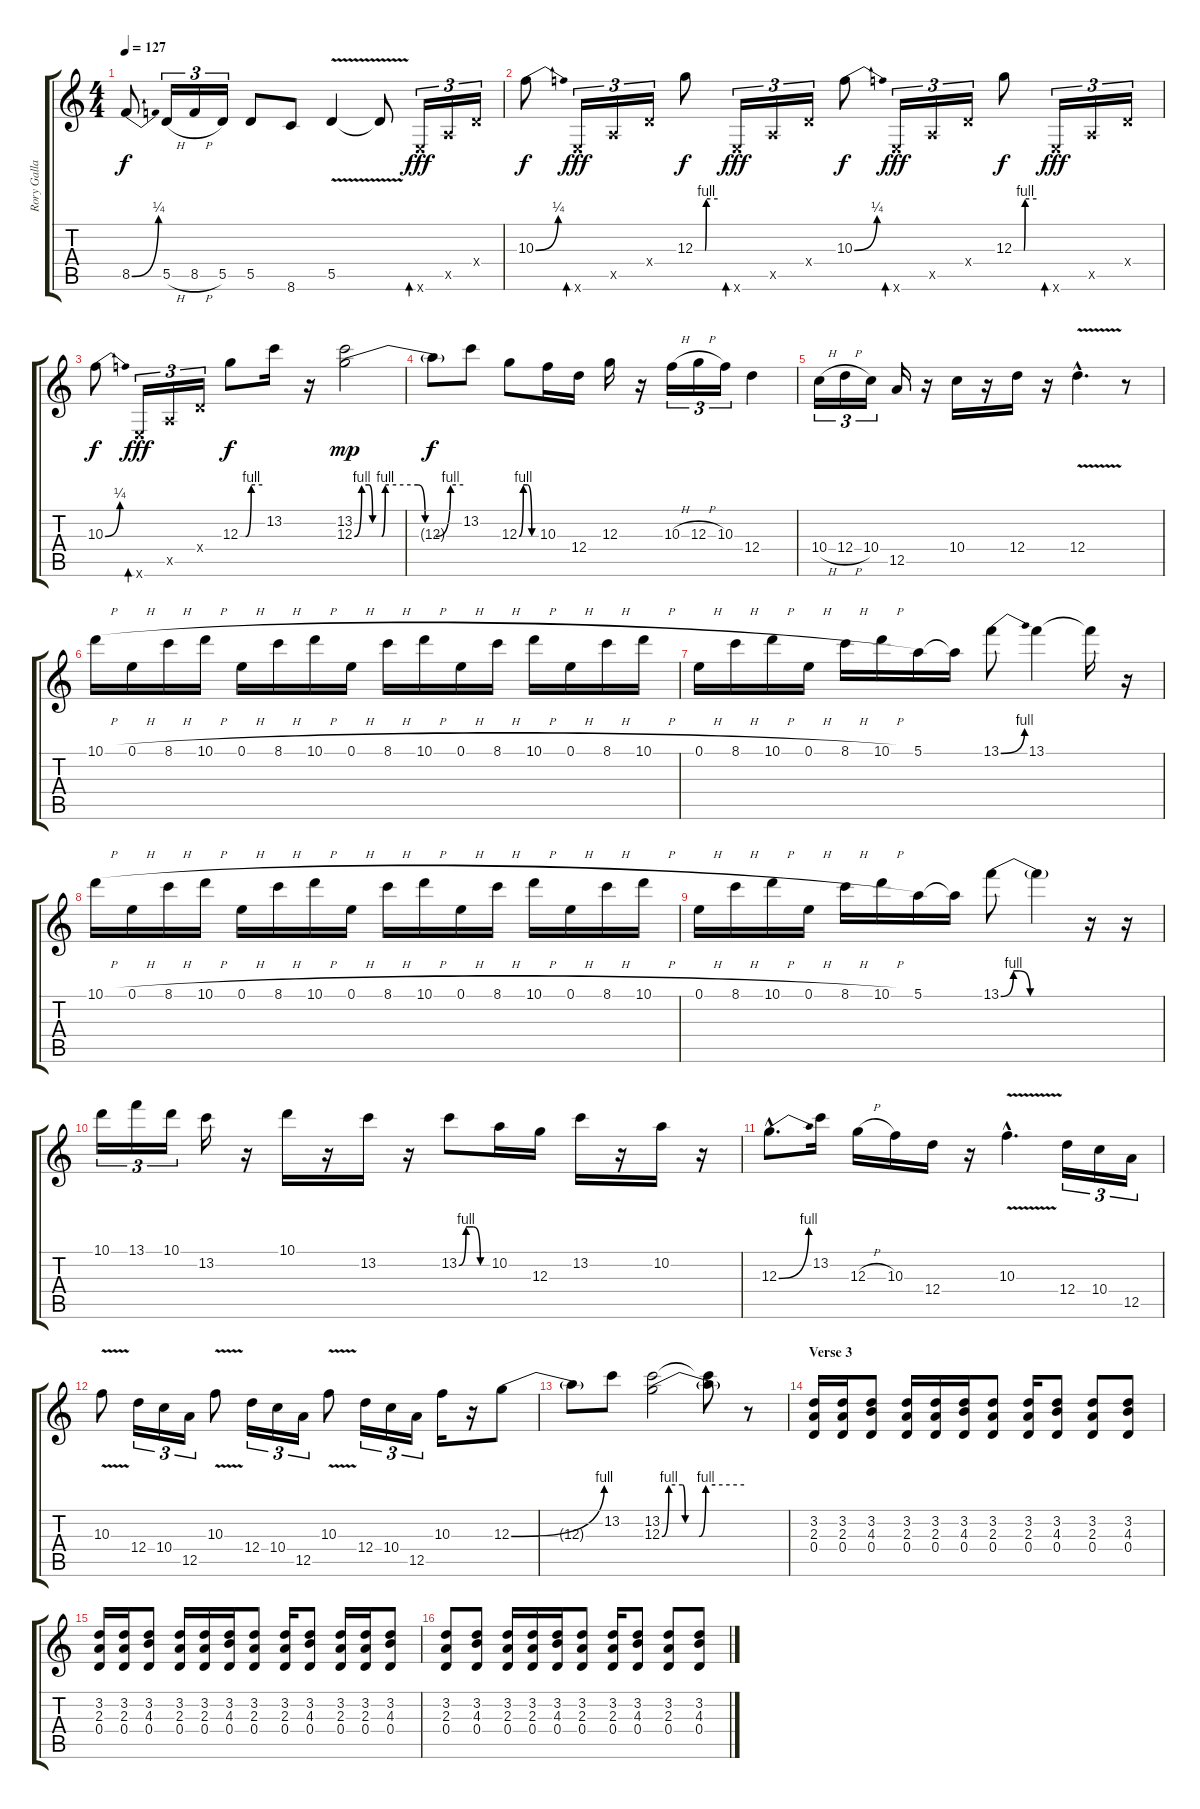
\track ("Rory Gallagher" "Rory Galla") {instrument distortionguitar}
\staff {score tabs}
\tuning (E4 B3 G3 D3 A2 E2) {hide}
\ts (4 4)
\tempo 127
\clef g2
\ks c
8.5{be (bend 0 0 60 1)}.8{dy f} 5.5{h}.16{tu (3 2)} 8.5{h}.16{tu (3 2)} 5.5.16{tu (3 2)} 5.5.8 8.6.8 5.5{v}.4 5.5{t}.8 0.6{x}.16{tu (3 2) bd 60 dy fff} 0.5{x}.16{tu (3 2)} 0.4{x}.16{tu (3 2)} |
10.3{be (bend 0 0 60 1)}.8{dy f} 0.6{x}.16{tu (3 2) bd 60 dy fff} 0.5{x}.16{tu (3 2)} 0.4{x}.16{tu (3 2)} 12.3{be (custom 0 0 27 0 30 4 60 4)}.8{dy f} 0.6{x}.16{tu (3 2) bd 60 dy fff} 0.5{x}.16{tu (3 2)} 0.4{x}.16{tu (3 2)} 10.3{be (bend 0 0 60 1)}.8{dy f} 0.6{x}.16{tu (3 2) bd 60 dy fff} 0.5{x}.16{tu (3 2)} 0.4{x}.16{tu (3 2)} 12.3{be (custom 0 0 27 0 30 4 60 4)}.8{dy f} 0.6{x}.16{tu (3 2) bd 60 dy fff} 0.5{x}.16{tu (3 2)} 0.4{x}.16{tu (3 2)} |
10.3{be (bend 0 0 60 1)}.8{dy f} 0.6{x}.16{tu (3 2) bd 60 dy fff} 0.5{x}.16{tu (3 2)} 0.4{x}.16{tu (3 2)} 12.3{be (custom 0 0 15 0 30 4 60 4)}.8{dy f} 13.2.16 r.16 (13.2 12.3{be (custom 0 0 4 4 8 4 10 0 15 0 17 4 31 4 35 4 39 0 45 0 53 4 60 4)}).2{dy mp} |
12.3{t}.8{dy f} 13.2.8 12.3{be (custom 0 0 15 4 30 4 45 0 60 0)}.8 10.3.16 12.4.16 12.3.16 r.16 10.3{h}.16{tu (3 2)} 12.3{h}.16{tu (3 2)} 10.3.16{tu (3 2)} 12.4.4 |
10.4{h}.16{tu (3 2)} 12.4{h}.16{tu (3 2)} 10.4.16{tu (3 2)} 12.5.16 r.16 10.4.16 r.16 12.4.16 r.16 12.4{v hac}.4{d} r.8 |
10.1{h}.16 0.1{h}.16 8.1{h}.16 10.1{h}.16 0.1{h}.16 8.1{h}.16 10.1{h}.16 0.1{h}.16 8.1{h}.16 10.1{h}.16 0.1{h}.16 8.1{h}.16 10.1{h}.16 0.1{h}.16 8.1{h}.16 10.1{h}.16 |
0.1{h}.16 8.1{h}.16 10.1{h}.16 0.1{h}.16 8.1{h}.16 10.1{h}.16 5.1.16 5.1{t}.16 13.1{be (bend 0 0 60 4)}.8 13.1.4 13.1{t}.16 r.16 |
10.1{h}.16 0.1{h}.16 8.1{h}.16 10.1{h}.16 0.1{h}.16 8.1{h}.16 10.1{h}.16 0.1{h}.16 8.1{h}.16 10.1{h}.16 0.1{h}.16 8.1{h}.16 10.1{h}.16 0.1{h}.16 8.1{h}.16 10.1{h}.16 |
0.1{h}.16 8.1{h}.16 10.1{h}.16 0.1{h}.16 8.1{h}.16 10.1{h}.16 5.1.16 5.1{t}.16 13.1{be (custom 0 0 9 4 13 4 21 0 60 0)}.8 13.1{t}.4 r.16 r.16 |
10.1.16{tu (3 2)} 13.1.16{tu (3 2)} 10.1.16{tu (3 2)} 13.2.16 r.16 10.1.16 r.16 13.2.16 r.16 13.2{be (custom 0 0 15 4 30 4 45 0 60 0)}.8 10.2.16 12.3.16 13.2.16 r.16 10.2.16 r.16 |
12.3{be (bend 0 0 60 4) hac}.8{d} 13.2.16 12.3{h}.16 10.3.16 12.4.16 r.16 10.3{v hac}.4{d} 12.4.16{tu (3 2)} 10.4.16{tu (3 2)} 12.5.16{tu (3 2)} |
10.3{v}.8 12.4.16{tu (3 2)} 10.4.16{tu (3 2)} 12.5.16{tu (3 2)} 10.3{v}.8 12.4.16{tu (3 2)} 10.4.16{tu (3 2)} 12.5.16{tu (3 2)} 10.3{v}.8 12.4.16{tu (3 2)} 10.4.16{tu (3 2)} 12.5.16{tu (3 2)} 10.3.16 r.16 12.3{be (bend 0 0 60 4)}.8 |
12.3{t}.8 13.2.8 (13.2 12.3{be (custom 0 0 5 4 15 4 17 0 27 0 32 4 39 4 60 4)}).2 (13.2{t} 12.3{t}).8 r.8 |
\section ("" "Verse 3")
(3.2 2.3 0.4).16{volume 10} (3.2 2.3 0.4).16 (3.2 4.3 0.4).8 (3.2 2.3 0.4).16 (3.2 2.3 0.4).16 (3.2 4.3 0.4).16 (3.2 2.3 0.4).8 (3.2 2.3 0.4).16 (3.2 4.3 0.4).8 (3.2 2.3 0.4).8 (3.2 4.3 0.4).8 |
(3.2 2.3 0.4).16 (3.2 2.3 0.4).16 (3.2 4.3 0.4).8 (3.2 2.3 0.4).16 (3.2 2.3 0.4).16 (3.2 4.3 0.4).16 (3.2 2.3 0.4).8 (3.2 2.3 0.4).16 (3.2 4.3 0.4).8 (3.2 2.3 0.4).16 (3.2 2.3 0.4).16 (3.2 4.3 0.4).8 |
(3.2 2.3 0.4).8 (3.2 4.3 0.4).8 (3.2 2.3 0.4).16 (3.2 2.3 0.4).16 (3.2 4.3 0.4).16 (3.2 2.3 0.4).8 (3.2 2.3 0.4).16 (3.2 4.3 0.4).8 (3.2 2.3 0.4).8 (3.2 4.3 0.4).8
